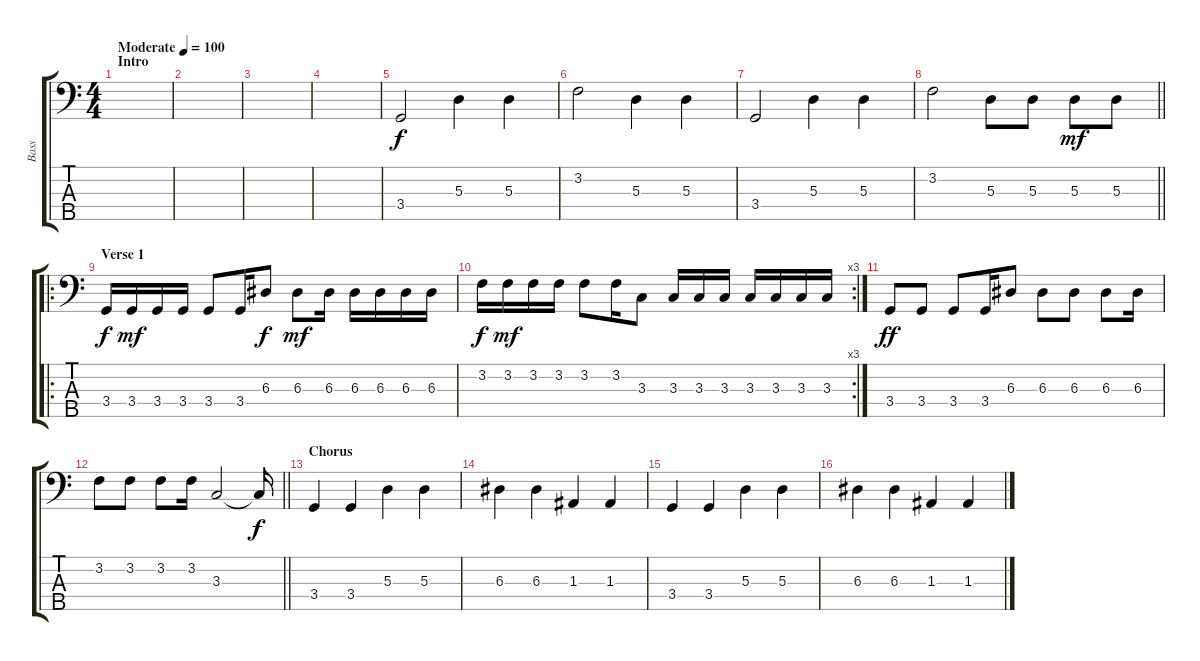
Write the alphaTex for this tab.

\track ("Bass" "Bass") {instrument electricbassfinger}
\staff {score tabs}
\tuning (G2 D2 A1 E1 B0) {hide}
\ts (4 4)
\section ("" "Intro")
\tempo (100 "Moderate")
\clef f4
\ks c
|
|
|
|
3.4.2 5.3.4 5.3.4 |
3.2.2 5.3.4 5.3.4 |
3.4.2 5.3.4 5.3.4 |
\barLineRight lightlight
3.2.2 5.3.8 5.3.8 5.3.8{dy mf} 5.3.8 |
\ro
\section ("" "Verse 1")
3.4.16{dy f} 3.4.16{dy mf} 3.4.16 3.4.16 3.4.8 3.4.16 6.3.8{dy f} 6.3.8{dy mf} 6.3.16 6.3.16 6.3.16 6.3.16 6.3.16 |
\rc 3
3.2.16{dy f} 3.2.16{dy mf} 3.2.16 3.2.16 3.2.8 3.2.16 3.3.8 3.3.16 3.3.16 3.3.16 3.3.16 3.3.16 3.3.16 3.3.16 |
3.4.8{dy ff} 3.4.8 3.4.8 3.4.16 6.3.8 6.3.8 6.3.8 6.3.8 6.3.16 |
\barLineRight lightlight
3.2.8 3.2.8 3.2.8 3.2.16 3.3.2 3.3{t}.16{dy f} |
\section ("" "Chorus")
3.4.4 3.4.4 5.3.4 5.3.4 |
6.3.4 6.3.4 1.3.4 1.3.4 |
3.4.4 3.4.4 5.3.4 5.3.4 |
6.3.4 6.3.4 1.3.4 1.3.4
